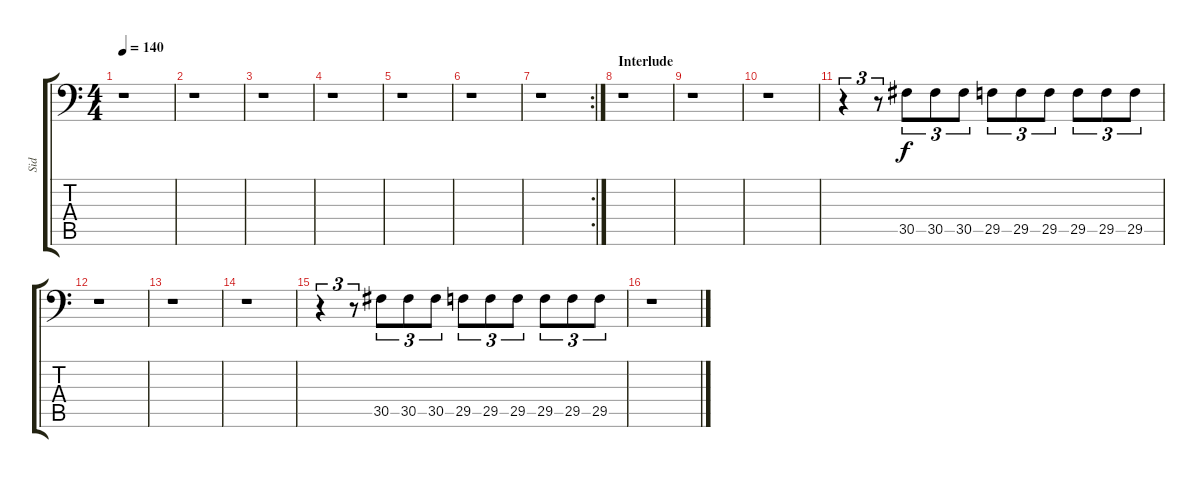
\track ("Sid" "Sid") {instrument acousticgrandpiano}
\staff {score tabs}
\tuning (C-1 C-1 C-1 C-1 C-1 C-1) {hide}
\ts (4 4)
\tempo 140
\clef f4
\ks c
r.1{dy f} |
r.1 |
r.1 |
r.1 |
r.1 |
r.1 |
\rc 2
r.1 |
\section ("" "Interlude")
r.1 |
r.1 |
r.1 |
r.4{tu (3 2)} r.8{tu (3 2)} 30.5.8{tu (3 2)} 30.5.8{tu (3 2)} 30.5.8{tu (3 2)} 29.5.8{tu (3 2)} 29.5.8{tu (3 2)} 29.5.8{tu (3 2)} 29.5.8{tu (3 2)} 29.5.8{tu (3 2)} 29.5.8{tu (3 2)} |
r.1 |
r.1 |
r.1 |
r.4{tu (3 2)} r.8{tu (3 2)} 30.5.8{tu (3 2)} 30.5.8{tu (3 2)} 30.5.8{tu (3 2)} 29.5.8{tu (3 2)} 29.5.8{tu (3 2)} 29.5.8{tu (3 2)} 29.5.8{tu (3 2)} 29.5.8{tu (3 2)} 29.5.8{tu (3 2)} |
r.1
